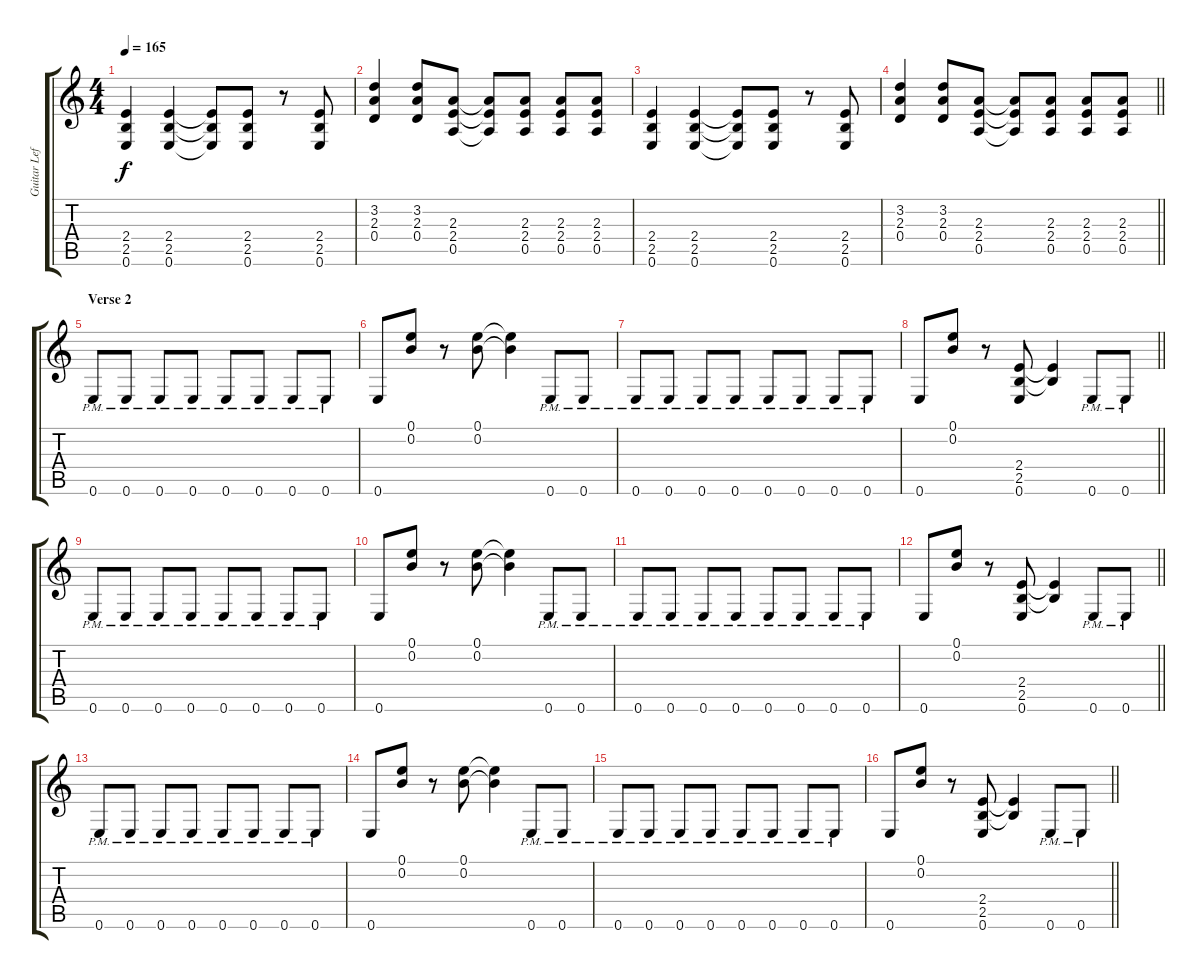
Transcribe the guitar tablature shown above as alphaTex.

\track ("Guitar Left" "Guitar Lef") {instrument overdrivenguitar}
\staff {score tabs}
\tuning (E4 B3 G3 D3 A2 E2) {hide}
\ts (4 4)
\tempo 165
\clef g2
\ks c
(2.4 2.5 0.6).4{dy f} (2.4 2.5 0.6).4 (2.4{t} 2.5{t} 0.6{t}).8 (2.4 2.5 0.6).8 r.8 (2.4 2.5 0.6).8 |
(3.2 2.3 0.4).4 (3.2 2.3 0.4).8 (2.3 2.4 0.5).8 (2.3{t} 2.4{t} 0.5{t}).8 (2.3 2.4 0.5).8 (2.3 2.4 0.5).8 (2.3 2.4 0.5).8 |
(2.4 2.5 0.6).4 (2.4 2.5 0.6).4 (2.4{t} 2.5{t} 0.6{t}).8 (2.4 2.5 0.6).8 r.8 (2.4 2.5 0.6).8 |
\barLineRight lightlight
(3.2 2.3 0.4).4 (3.2 2.3 0.4).8 (2.3 2.4 0.5).8 (2.3{t} 2.4{t} 0.5{t}).8 (2.3 2.4 0.5).8 (2.3 2.4 0.5).8 (2.3 2.4 0.5).8 |
\section ("" "Verse 2")
0.6{pm}.8 0.6{pm}.8 0.6{pm}.8 0.6{pm}.8 0.6{pm}.8 0.6{pm}.8 0.6{pm}.8 0.6{pm}.8 |
0.6.8 (0.1 0.2).8 r.8 (0.1 0.2).8 (0.1{t} 0.2{t}).4 0.6{pm}.8 0.6{pm}.8 |
0.6{pm}.8 0.6{pm}.8 0.6{pm}.8 0.6{pm}.8 0.6{pm}.8 0.6{pm}.8 0.6{pm}.8 0.6{pm}.8 |
\barLineRight lightlight
0.6.8 (0.1 0.2).8 r.8 (2.4 2.5 0.6).8 (2.4{t} 2.5{t}).4 0.6{pm}.8 0.6{pm}.8 |
0.6{pm}.8 0.6{pm}.8 0.6{pm}.8 0.6{pm}.8 0.6{pm}.8 0.6{pm}.8 0.6{pm}.8 0.6{pm}.8 |
0.6.8 (0.1 0.2).8 r.8 (0.1 0.2).8 (0.1{t} 0.2{t}).4 0.6{pm}.8 0.6{pm}.8 |
0.6{pm}.8 0.6{pm}.8 0.6{pm}.8 0.6{pm}.8 0.6{pm}.8 0.6{pm}.8 0.6{pm}.8 0.6{pm}.8 |
\barLineRight lightlight
0.6.8 (0.1 0.2).8 r.8 (2.4 2.5 0.6).8 (2.4{t} 2.5{t}).4 0.6{pm}.8 0.6{pm}.8 |
0.6{pm}.8 0.6{pm}.8 0.6{pm}.8 0.6{pm}.8 0.6{pm}.8 0.6{pm}.8 0.6{pm}.8 0.6{pm}.8 |
0.6.8 (0.1 0.2).8 r.8 (0.1 0.2).8 (0.1{t} 0.2{t}).4 0.6{pm}.8 0.6{pm}.8 |
0.6{pm}.8 0.6{pm}.8 0.6{pm}.8 0.6{pm}.8 0.6{pm}.8 0.6{pm}.8 0.6{pm}.8 0.6{pm}.8 |
\barLineRight lightlight
0.6.8 (0.1 0.2).8 r.8 (2.4 2.5 0.6).8 (2.4{t} 2.5{t}).4 0.6{pm}.8 0.6{pm}.8
